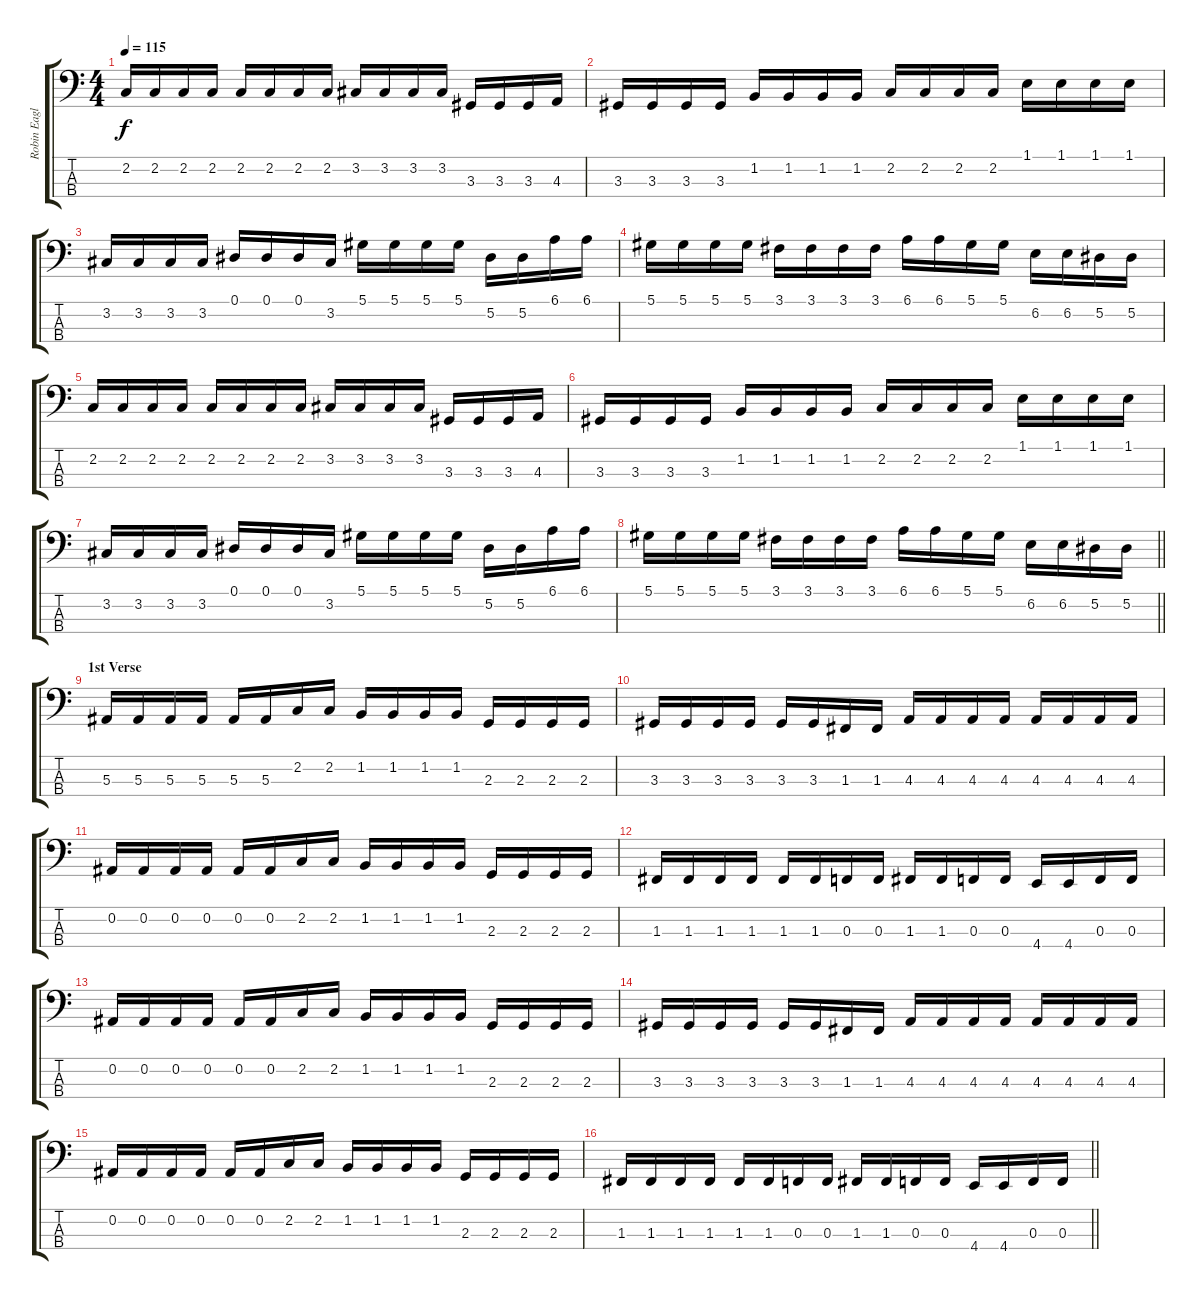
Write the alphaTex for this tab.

\track ("Robin Eaglestone" "Robin Eagl") {instrument electricbasspick}
\staff {score tabs}
\tuning (Eb2 Bb1 F1 C1) {hide}
\ts (4 4)
\tempo 115
\clef f4
\ks c
2.2.16{dy f} 2.2.16 2.2.16 2.2.16 2.2.16 2.2.16 2.2.16 2.2.16 3.2.16 3.2.16 3.2.16 3.2.16 3.3.16 3.3.16 3.3.16 4.3.16 |
3.3.16 3.3.16 3.3.16 3.3.16 1.2.16 1.2.16 1.2.16 1.2.16 2.2.16 2.2.16 2.2.16 2.2.16 1.1.16 1.1.16 1.1.16 1.1.16 |
3.2.16 3.2.16 3.2.16 3.2.16 0.1.16 0.1.16 0.1.16 3.2.16 5.1.16 5.1.16 5.1.16 5.1.16 5.2.16 5.2.16 6.1.16 6.1.16 |
5.1.16 5.1.16 5.1.16 5.1.16 3.1.16 3.1.16 3.1.16 3.1.16 6.1.16 6.1.16 5.1.16 5.1.16 6.2.16 6.2.16 5.2.16 5.2.16 |
2.2.16 2.2.16 2.2.16 2.2.16 2.2.16 2.2.16 2.2.16 2.2.16 3.2.16 3.2.16 3.2.16 3.2.16 3.3.16 3.3.16 3.3.16 4.3.16 |
3.3.16 3.3.16 3.3.16 3.3.16 1.2.16 1.2.16 1.2.16 1.2.16 2.2.16 2.2.16 2.2.16 2.2.16 1.1.16 1.1.16 1.1.16 1.1.16 |
3.2.16 3.2.16 3.2.16 3.2.16 0.1.16 0.1.16 0.1.16 3.2.16 5.1.16 5.1.16 5.1.16 5.1.16 5.2.16 5.2.16 6.1.16 6.1.16 |
\barLineRight lightlight
5.1.16 5.1.16 5.1.16 5.1.16 3.1.16 3.1.16 3.1.16 3.1.16 6.1.16 6.1.16 5.1.16 5.1.16 6.2.16 6.2.16 5.2.16 5.2.16 |
\section ("" "1st Verse")
5.3.16 5.3.16 5.3.16 5.3.16 5.3.16 5.3.16 2.2.16 2.2.16 1.2.16 1.2.16 1.2.16 1.2.16 2.3.16 2.3.16 2.3.16 2.3.16 |
3.3.16 3.3.16 3.3.16 3.3.16 3.3.16 3.3.16 1.3.16 1.3.16 4.3.16 4.3.16 4.3.16 4.3.16 4.3.16 4.3.16 4.3.16 4.3.16 |
0.2.16 0.2.16 0.2.16 0.2.16 0.2.16 0.2.16 2.2.16 2.2.16 1.2.16 1.2.16 1.2.16 1.2.16 2.3.16 2.3.16 2.3.16 2.3.16 |
1.3.16 1.3.16 1.3.16 1.3.16 1.3.16 1.3.16 0.3.16 0.3.16 1.3.16 1.3.16 0.3.16 0.3.16 4.4.16 4.4.16 0.3.16 0.3.16 |
0.2.16 0.2.16 0.2.16 0.2.16 0.2.16 0.2.16 2.2.16 2.2.16 1.2.16 1.2.16 1.2.16 1.2.16 2.3.16 2.3.16 2.3.16 2.3.16 |
3.3.16 3.3.16 3.3.16 3.3.16 3.3.16 3.3.16 1.3.16 1.3.16 4.3.16 4.3.16 4.3.16 4.3.16 4.3.16 4.3.16 4.3.16 4.3.16 |
0.2.16 0.2.16 0.2.16 0.2.16 0.2.16 0.2.16 2.2.16 2.2.16 1.2.16 1.2.16 1.2.16 1.2.16 2.3.16 2.3.16 2.3.16 2.3.16 |
\barLineRight lightlight
1.3.16 1.3.16 1.3.16 1.3.16 1.3.16 1.3.16 0.3.16 0.3.16 1.3.16 1.3.16 0.3.16 0.3.16 4.4.16 4.4.16 0.3.16 0.3.16
